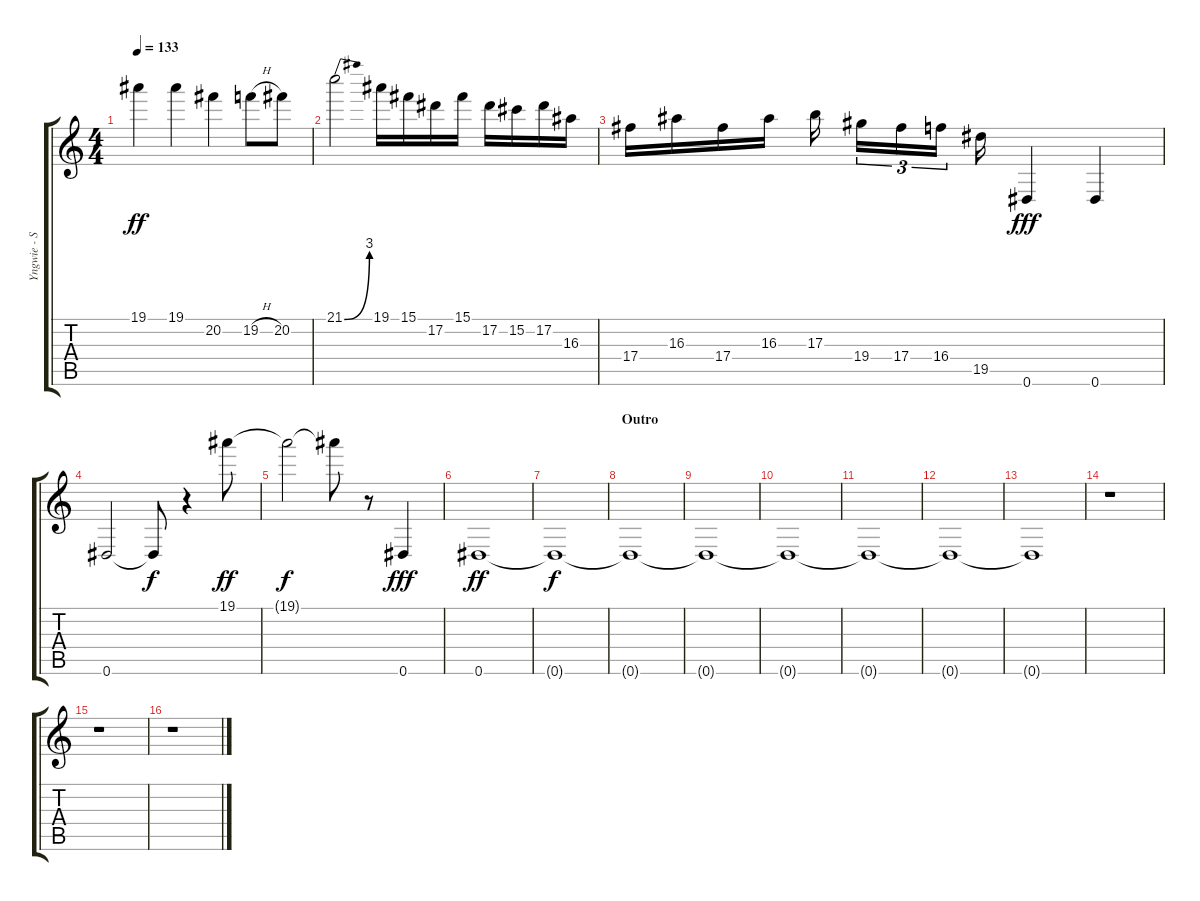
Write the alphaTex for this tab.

\track ("Yngwie - Solo" "Yngwie - S") {instrument distortionguitar}
\staff {score tabs}
\tuning (Eb4 Bb3 Gb3 Db3 Ab2 Eb2) {hide}
\ts (4 4)
\tempo 133
\clef g2
\ks c
19.1.4{dy ff} 19.1.4 20.2.4 19.2{h}.8 20.2.8 |
21.1{be (bend 0 0 60 12)}.2 19.1.16 15.1.16 17.2.16 15.1.16 17.2.16 15.2.16 17.2.16 16.3.16 |
17.4.16 16.3.16 17.4.16 16.3.16 17.3.16 19.4.16{tu (3 2)} 17.4.16{tu (3 2)} 16.4.16{tu (3 2)} 19.5.16 0.6.4{dy fff} 0.6.4 |
0.6.2 0.6{t}.8{dy f} r.4 19.1.8{dy ff} |
19.1{t}.2{dy f} 19.1{t}.8 r.8 0.6.4{dy fff} |
0.6.1{dy ff} |
0.6{t}.1{dy f} |
\section ("" "Outro")
0.6{t}.1 |
0.6{t}.1 |
0.6{t}.1 |
0.6{t}.1 |
0.6{t}.1 |
0.6{t}.1 |
r.1 |
r.1 |
r.1
